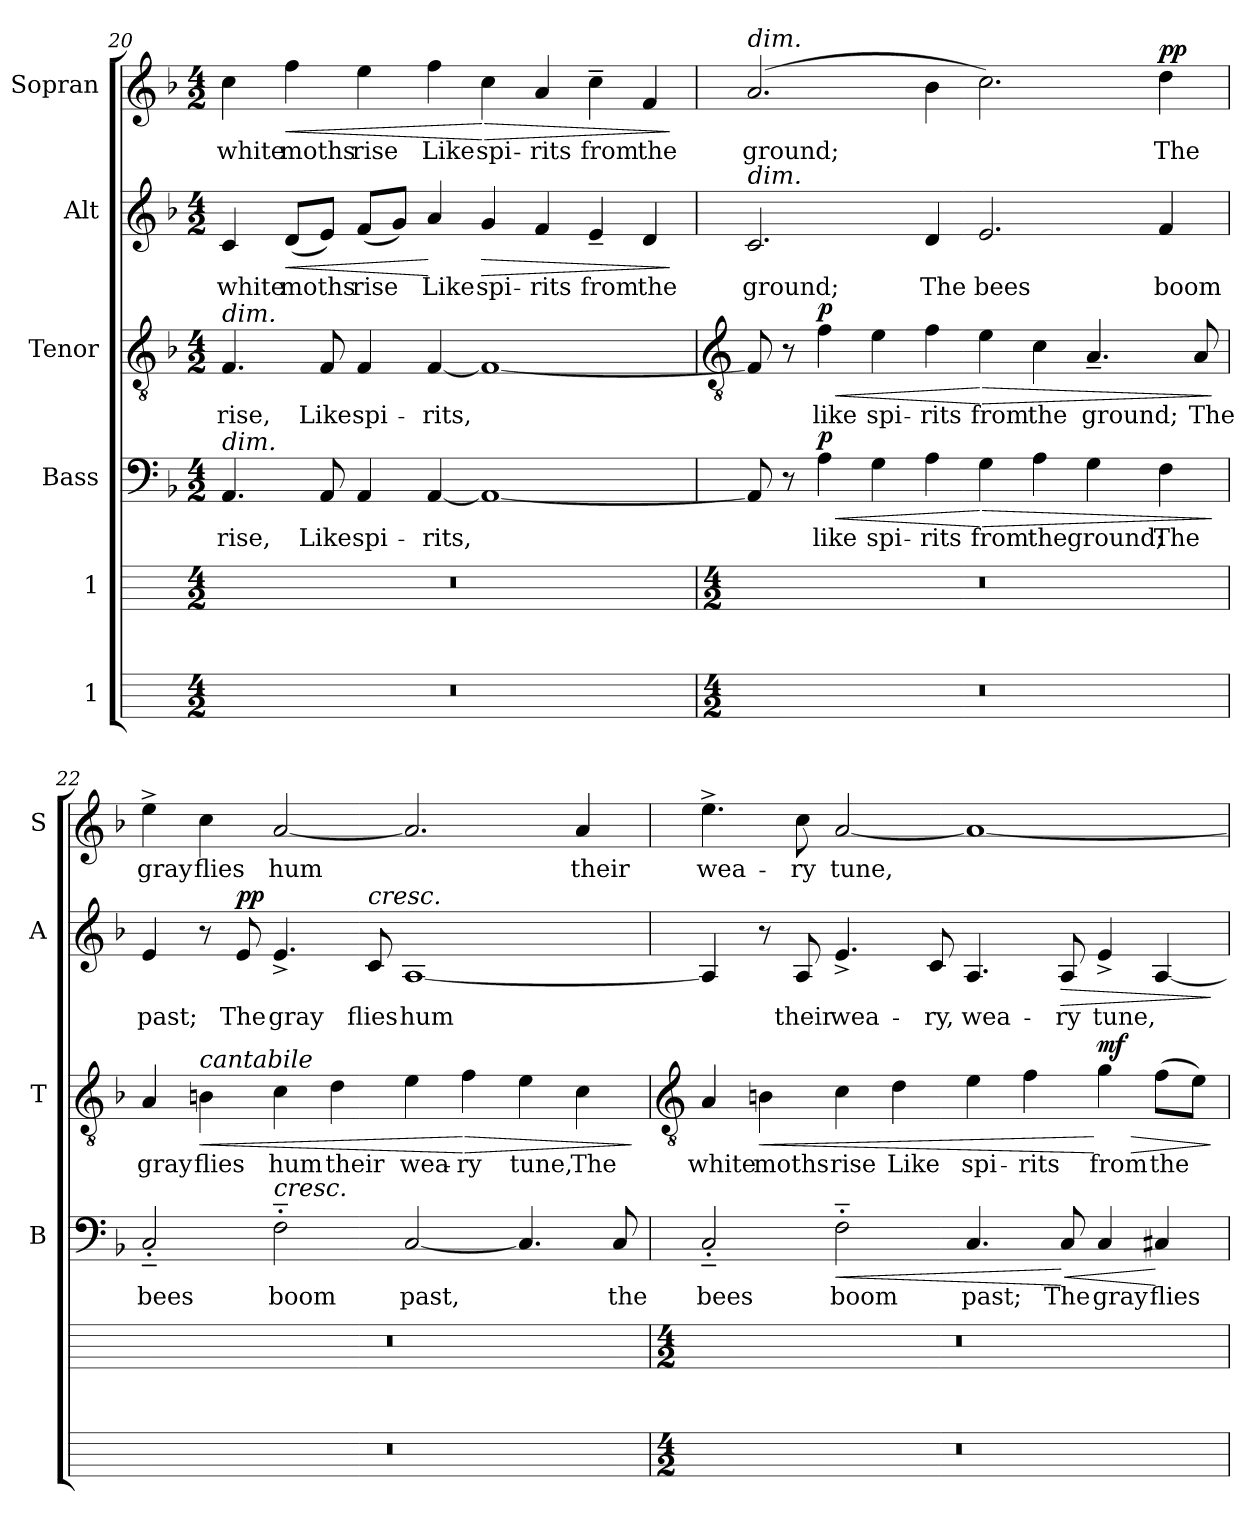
**kern	**kern	**kern	**text	**dynam	**kern	**text	**dynam	**kern	**text	**dynam	**kern	**text	**dynam
*part6	*part5	*part4	*part4	*part4	*part3	*part3	*part3	*part2	*part2	*part2	*part1	*part1	*part1
*staff6	*staff5	*staff4	*staff4	*staff4	*staff3	*staff3	*staff3	*staff2	*staff2	*staff2	*staff1	*staff1	*staff1
*I"1	*I"1	*I"Bass	*	*	*I"Tenor	*	*	*I"Alt	*	*	*I"Sopran	*	*
*	*	*I'B	*	*	*I'T	*	*	*I'A	*	*	*I'S	*	*
*	*	*clefF4	*	*	*clefGv2	*	*	*clefG2	*	*	*clefG2	*	*
*	*	*k[b-]	*	*	*k[b-]	*	*	*k[b-]	*	*	*k[b-]	*	*
*	*	*F:	*	*	*F:	*	*	*F:	*	*	*F:	*	*
*M4/2	*M4/2	*M4/2	*	*	*M4/2	*	*	*M4/2	*	*	*M4/2	*	*
=20	=20	=20	=20	=20	=20	=20	=20	=20	=20	=20	=20	=20	=20
!	!	!	!	!	!LO:TX:a:i:t=dim.	!	!	!	!	!	!	!	!
!	!	!LO:TX:a:i:t=dim.	!	!	!	!	!	!	!	!	!	!	!
!	!	!	!LO:LY:b	!	!	!LO:LY:b	!	!	!LO:LY:b	!	!	!LO:LY:b	!
0r	0r	4.AA	rise,	.	4.F	rise,	.	4c	white	.	4cc	white	.
!	!	!	!	!	!	!	!	!	!LO:LY:b	!LO:HP:b	!	!LO:LY:b	!LO:HP:b
.	.	.	.	.	.	.	.	(<8dL	moths	<	4ff	moths	<
!	!	!	!LO:LY:b	!	!	!LO:LY:b	!	!	!	!	!	!	!
.	.	8AA	Like	.	8F	Like	.	8eJ)	.	.	.	.	.
!	!	!	!LO:LY:b	!	!	!LO:LY:b	!	!	!LO:LY:b	!	!	!LO:LY:b	!
.	.	4AA	spi-	.	4F	spi-	.	(<8fL	rise	.	4ee	rise	.
.	.	.	.	.	.	.	.	8gJ)	.	.	.	.	.
!	!	!	!LO:LY:b	!	!	!LO:LY:b	!	!	!LO:LY:b	!	!	!LO:LY:b	!
.	.	[4AA	-rits,	.	[4F	-rits,	.	4a	Like	[	4ff	Like	.
!	!	!	!	!	!	!	!	!	!LO:LY:b	!LO:HP:b	!	!LO:LY:b	!LO:HP:n=1:b
.	.	1AA_	.	.	1F_	.	.	4g	spi-	>	4cc	spi-	[ >
!	!	!	!	!	!	!	!	!	!LO:LY:b	!	!	!LO:LY:b	!
.	.	.	.	.	.	.	.	4f	-rits	.	4a	-rits	.
!	!	!	!	!	!	!	!	!	!LO:LY:b	!	!	!LO:LY:b	!
.	.	.	.	.	.	.	.	4e~	from	.	4cc~	from	.
!	!	!	!	!	!	!	!	!	!LO:LY:b	!	!	!LO:LY:b	!
.	.	.	.	.	.	.	.	4d	the	.	4f	the	.
.	.	.	.	.	.	.	.	.	.	]	.	.	]
!!LO:LB:g=z
=21	=21	=21	=21	=21	=21	=21	=21	=21	=21	=21	=21	=21	=21
*	*	*	*	*	*clefGv2	*	*	*	*	*	*	*	*
*M4/2	*M4/2	*	*	*	*	*	*	*	*	*	*	*	*
!	!	!	!	!	!	!	!	!	!	!	!LO:TX:a:i:t=dim.	!	!
!	!	!	!	!	!	!	!	!LO:TX:a:i:t=dim.	!	!	!	!	!
!	!	!	!	!	!	!	!	!	!LO:LY:b	!	!	!LO:LY:b	!
0r	0r	8AA]	.	.	8F]	.	.	2.c	ground;	.	(>2.a	ground;	.
.	.	8r	.	.	8r	.	.	.	.	.	.	.	.
!	!	!	!LO:LY:b	!LO:HP:b	!	!LO:LY:b	!LO:HP:b	!	!	!	!	!	!
!	!	!	!	!LO:DY:n=1:a	!	!	!LO:DY:n=1:a	!	!	!	!	!	!
.	.	4A	like	< p	4f	like	< p	.	.	.	.	.	.
!	!	!	!LO:LY:b	!	!	!LO:LY:b	!	!	!	!	!	!	!
.	.	4G	spi-	.	4e	spi-	.	.	.	.	.	.	.
!	!	!	!LO:LY:b	!	!	!LO:LY:b	!	!	!LO:LY:b	!	!	!	!
.	.	4A	-rits	.	4f	-rits	.	4d	The	.	4b-	.	.
!	!	!	!LO:LY:b	!LO:HP:n=1:b	!	!LO:LY:b	!LO:HP:n=1:b	!	!LO:LY:b	!	!	!	!
.	.	4G	from	[ >	4e	from	[ >	2.e	bees	.	2.cc)	.	.
!	!	!	!LO:LY:b	!	!	!LO:LY:b	!	!	!	!	!	!	!
.	.	4A	the	.	4c	the	.	.	.	.	.	.	.
!	!	!	!LO:LY:b	!	!	!LO:LY:b	!	!	!	!	!	!	!
.	.	4G	ground;	.	4.A~	ground;	.	.	.	.	.	.	.
!	!	!	!LO:LY:b	!	!	!	!	!	!LO:LY:b	!	!	!LO:LY:b	!LO:DY:a
.	.	4F	The	.	.	.	.	4f	boom	.	4dd	The	pp
!	!	!	!	!	!	!LO:LY:b	!	!	!	!	!	!	!
.	.	.	.	.	8A	The	.	.	.	.	.	.	.
.	.	.	.	]	.	.	]	.	.	.	.	.	.
=22	=22	=22	=22	=22	=22	=22	=22	=22	=22	=22	=22	=22	=22
!	!	!	!LO:LY:b	!	!	!LO:LY:b	!	!	!LO:LY:b	!	!	!LO:LY:b	!
0r	0r	2C'~	bees	.	4A	gray	.	4e	past;	.	4ee^	gray	.
!	!	!	!	!	!LO:TX:a:i:t=cantabile	!	!	!	!	!	!	!	!
!	!	!	!	!	!	!LO:LY:b	!LO:HP:b	!	!	!	!	!LO:LY:b	!
.	.	.	.	.	4Bn	flies	<	8r	.	.	4cc	flies	.
!	!	!	!	!	!	!	!	!	!LO:LY:b	!LO:DY:a	!	!	!
.	.	.	.	.	.	.	.	8e	The	pp	.	.	.
!	!	!LO:TX:a:i:t=cresc.	!	!	!	!	!	!	!	!	!	!	!
!	!	!	!LO:LY:b	!	!	!LO:LY:b	!	!	!LO:LY:b	!	!	!LO:LY:b	!
.	.	2F'~	boom	.	4c	hum	.	4.e^	gray	.	[2a	hum	.
!	!	!	!	!	!	!LO:LY:b	!	!	!	!	!	!	!
.	.	.	.	.	4d	their	.	.	.	.	.	.	.
!	!	!	!	!	!	!	!	!LO:TX:a:i:t=cresc.	!	!	!	!	!
!	!	!	!	!	!	!	!	!	!LO:LY:b	!	!	!	!
.	.	.	.	.	.	.	.	8c	flies	.	.	.	.
!	!	!	!LO:LY:b	!	!	!LO:LY:b	!	!	!LO:LY:b	!	!	!	!
.	.	[2C	past,	.	4e	wea-	.	[1A	hum	.	2.a]	.	.
!	!	!	!	!	!	!LO:LY:b	!LO:HP:n=1:b	!	!	!	!	!	!
.	.	.	.	.	4f	-ry	[ >	.	.	.	.	.	.
!	!	!	!	!	!	!LO:LY:b	!	!	!	!	!	!	!
.	.	4.C]	.	.	4e	tune,	.	.	.	.	.	.	.
!	!	!	!	!	!	!LO:LY:b	!	!	!	!	!	!LO:LY:b	!
.	.	.	.	.	4c	The	.	.	.	.	4a	their	.
!	!	!	!LO:LY:b	!	!	!	!	!	!	!	!	!	!
.	.	8C	the	.	.	.	.	.	.	.	.	.	.
.	.	.	.	.	.	.	]	.	.	.	.	.	.
!!LO:LB:g=z
=23	=23	=23	=23	=23	=23	=23	=23	=23	=23	=23	=23	=23	=23
*	*	*	*	*	*clefGv2	*	*	*	*	*	*	*	*
*M4/2	*M4/2	*	*	*	*	*	*	*	*	*	*	*	*
!	!	!	!LO:LY:b	!	!	!LO:LY:b	!	!	!	!	!	!LO:LY:b	!
0r	0r	2C'~	bees	.	4A	white	.	4A]	.	.	4.ee^	wea-	.
!	!	!	!	!	!	!LO:LY:b	!LO:HP:b	!	!	!	!	!	!
.	.	.	.	.	4Bn	moths	<	8r	.	.	.	.	.
!	!	!	!	!	!	!	!	!	!LO:LY:b	!	!	!LO:LY:b	!
.	.	.	.	.	.	.	.	8A	their	.	8cc	-ry	.
!	!	!	!LO:LY:b	!LO:HP:b	!	!LO:LY:b	!	!	!LO:LY:b	!	!	!LO:LY:b	!
.	.	2F'~	boom	<	4c	rise	.	4.e^	wea-	.	[2a	tune,	.
!	!	!	!	!	!	!LO:LY:b	!	!	!	!	!	!	!
.	.	.	.	.	4d	Like	.	.	.	.	.	.	.
!	!	!	!	!	!	!	!	!	!LO:LY:b	!	!	!	!
.	.	.	.	.	.	.	.	8c	-ry,	.	.	.	.
!	!	!	!LO:LY:b	!	!	!LO:LY:b	!	!	!LO:LY:b	!	!	!	!
.	.	4.C	past;	.	4e	spi-	.	4.A	wea-	.	1a_	.	.
!	!	!	!	!	!	!LO:LY:b	!	!	!	!	!	!	!
.	.	.	.	.	4f	-rits	.	.	.	.	.	.	.
!	!	!	!LO:LY:b	!LO:HP:n=1:b	!	!	!	!	!LO:LY:b	!LO:HP:b	!	!	!
.	.	8C	The	[ <	.	.	.	8A	-ry	>	.	.	.
!	!	!	!LO:LY:b	!	!	!LO:LY:b	!LO:HP:n=1:b	!	!LO:LY:b	!	!	!	!
!	!	!	!	!	!	!	!LO:DY:n=1:a	!	!	!	!	!	!
.	.	4C	gray	.	4g	from	[ > mf	4e^	tune,	.	.	.	.
!	!	!	!LO:LY:b	!	!	!LO:LY:b	!	!	!	!	!	!	!
.	.	4C#X	flies	[	(>8fL	the	.	[4A	.	.	.	.	.
.	.	.	.	.	8eJ)	.	.	.	.	.	.	.	.
.	.	.	.	.	.	.	]	.	.	]	.	.	.
=	=	=	=	=	=	=	=	=	=	=	=	=	=
*-	*-	*-	*-	*-	*-	*-	*-	*-	*-	*-	*-	*-	*-
